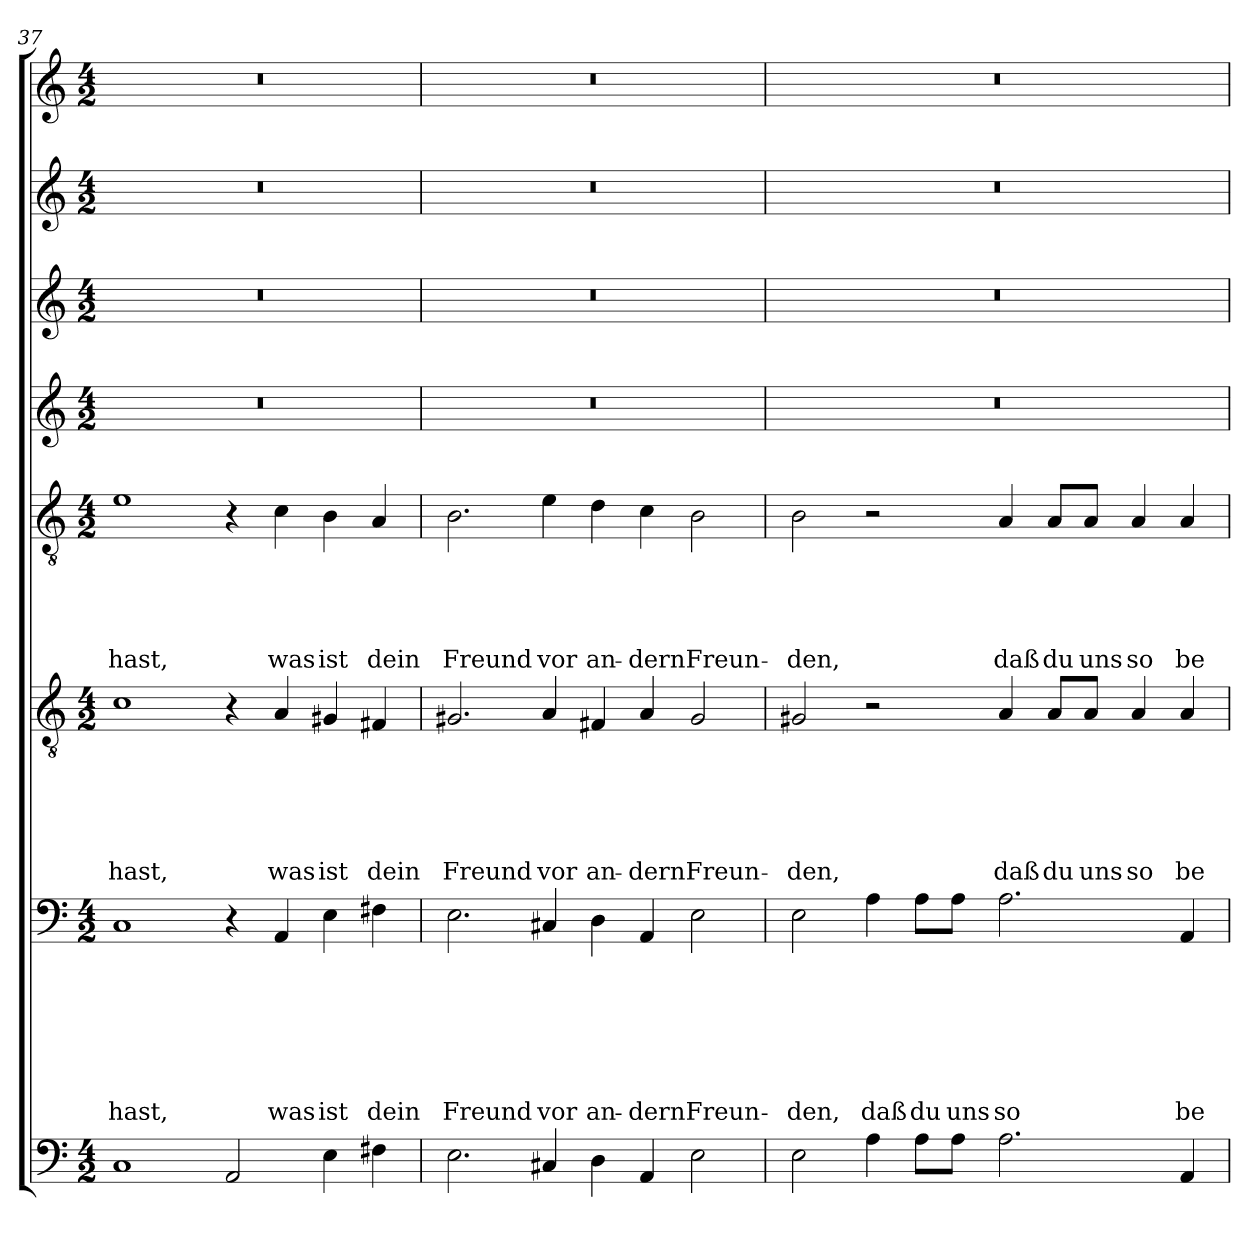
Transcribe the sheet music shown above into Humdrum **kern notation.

**kern	**kern	**text	**text	**text	**text	**text	**text	**text	**kern	**text	**text	**text	**text	**text	**text	**kern	**text	**text	**text	**text	**text	**kern	**kern	**kern	**kern
*part8	*part7	*part7	*part7	*part7	*part7	*part7	*part7	*part7	*part6	*part6	*part6	*part6	*part6	*part6	*part6	*part5	*part5	*part5	*part5	*part5	*part5	*part4	*part3	*part2	*part1
*staff8	*staff7	*staff7	*staff7	*staff7	*staff7	*staff7	*staff7	*staff7	*staff6	*staff6	*staff6	*staff6	*staff6	*staff6	*staff6	*staff5	*staff5	*staff5	*staff5	*staff5	*staff5	*staff4	*staff3	*staff2	*staff1
*clefF4	*clefF4	*	*	*	*	*	*	*	*clefGv2	*	*	*	*	*	*	*clefGv2	*	*	*	*	*	*clefG2	*clefG2	*clefG2	*clefG2
*k[]	*k[]	*	*	*	*	*	*	*	*k[]	*	*	*	*	*	*	*k[]	*	*	*	*	*	*k[]	*k[]	*k[]	*k[]
*C:	*C:	*	*	*	*	*	*	*	*C:	*	*	*	*	*	*	*C:	*	*	*	*	*	*C:	*C:	*C:	*C:
*M4/2	*M4/2	*	*	*	*	*	*	*	*M4/2	*	*	*	*	*	*	*M4/2	*	*	*	*	*	*M4/2	*M4/2	*M4/2	*M4/2
=37	=37	=37	=37	=37	=37	=37	=37	=37	=37	=37	=37	=37	=37	=37	=37	=37	=37	=37	=37	=37	=37	=37	=37	=37	=37
!	!	!	!	!	!	!	!	!LO:LY:b	!	!	!	!	!	!	!LO:LY:b	!	!	!	!	!	!LO:LY:b	!	!	!	!
1C	1C	.	.	.	.	.	.	hast,	1c	.	.	.	.	.	hast,	1e	.	.	.	.	hast,	0r	0r	0r	0r
2AA/	4r	.	.	.	.	.	.	.	4r	.	.	.	.	.	.	4r	.	.	.	.	.	.	.	.	.
!	!	!	!	!	!	!	!	!LO:LY:b	!	!	!	!	!	!	!LO:LY:b	!	!	!	!	!	!LO:LY:b	!	!	!	!
.	4AA/	.	.	.	.	.	.	was	4A/	.	.	.	.	.	was	4c\	.	.	.	.	was	.	.	.	.
!	!	!	!	!	!	!	!	!LO:LY:b	!	!	!	!	!	!	!LO:LY:b	!	!	!	!	!	!LO:LY:b	!	!	!	!
4E\	4E\	.	.	.	.	.	.	ist	4G#X/	.	.	.	.	.	ist	4B\	.	.	.	.	ist	.	.	.	.
!	!	!	!	!	!	!	!	!LO:LY:b	!	!	!	!	!	!	!LO:LY:b	!	!	!	!	!	!LO:LY:b	!	!	!	!
4F#X\	4F#X\	.	.	.	.	.	.	dein	4F#X/	.	.	.	.	.	dein	4A/	.	.	.	.	dein	.	.	.	.
=38	=38	=38	=38	=38	=38	=38	=38	=38	=38	=38	=38	=38	=38	=38	=38	=38	=38	=38	=38	=38	=38	=38	=38	=38	=38
!	!	!	!	!	!	!	!	!LO:LY:b	!	!	!	!	!	!	!LO:LY:b	!	!	!	!	!	!LO:LY:b	!	!	!	!
2.E\	2.E\	.	.	.	.	.	.	Freund	2.G#X/	.	.	.	.	.	Freund	2.B\	.	.	.	.	Freund	0r	0r	0r	0r
!	!	!	!	!	!	!	!	!LO:LY:b	!	!	!	!	!	!	!LO:LY:b	!	!	!	!	!	!LO:LY:b	!	!	!	!
4C#X/	4C#X/	.	.	.	.	.	.	vor	4A/	.	.	.	.	.	vor	4e\	.	.	.	.	vor	.	.	.	.
!	!	!	!	!	!	!	!	!LO:LY:b	!	!	!	!	!	!	!LO:LY:b	!	!	!	!	!	!LO:LY:b	!	!	!	!
4D\	4D\	.	.	.	.	.	.	an-	4F#X/	.	.	.	.	.	an-	4d\	.	.	.	.	an-	.	.	.	.
!	!	!	!	!	!	!	!	!LO:LY:b	!	!	!	!	!	!	!LO:LY:b	!	!	!	!	!	!LO:LY:b	!	!	!	!
4AA/	4AA/	.	.	.	.	.	.	-dern	4A/	.	.	.	.	.	-dern	4c\	.	.	.	.	-dern	.	.	.	.
!	!	!	!	!	!	!	!	!LO:LY:b	!	!	!	!	!	!	!LO:LY:b	!	!	!	!	!	!LO:LY:b	!	!	!	!
2E\	2E\	.	.	.	.	.	.	Freun-	2G#/	.	.	.	.	.	Freun-	2B\	.	.	.	.	Freun-	.	.	.	.
!!LO:PB:g=z
=39	=39	=39	=39	=39	=39	=39	=39	=39	=39	=39	=39	=39	=39	=39	=39	=39	=39	=39	=39	=39	=39	=39	=39	=39	=39
!	!	!	!	!	!	!	!	!LO:LY:b	!	!	!	!	!	!	!LO:LY:b	!	!	!	!	!	!LO:LY:b	!	!	!	!
2E\	2E\	.	.	.	.	.	.	-den,	2G#X/	.	.	.	.	.	-den,	2B\	.	.	.	.	-den,	0r	0r	0r	0r
!	!	!	!	!	!	!	!	!LO:LY:b	!	!	!	!	!	!	!	!	!	!	!	!	!	!	!	!	!
4A\	4A\	.	.	.	.	.	.	daß	2r	.	.	.	.	.	.	2r	.	.	.	.	.	.	.	.	.
!	!	!	!	!	!	!	!	!LO:LY:b	!	!	!	!	!	!	!	!	!	!	!	!	!	!	!	!	!
8A\L	8A\L	.	.	.	.	.	.	du	.	.	.	.	.	.	.	.	.	.	.	.	.	.	.	.	.
!	!	!	!	!	!	!	!	!LO:LY:b	!	!	!	!	!	!	!	!	!	!	!	!	!	!	!	!	!
8A\J	8A\J	.	.	.	.	.	.	uns	.	.	.	.	.	.	.	.	.	.	.	.	.	.	.	.	.
!	!	!	!	!	!	!	!	!LO:LY:b	!	!	!	!	!	!	!LO:LY:b	!	!	!	!	!	!LO:LY:b	!	!	!	!
2.A\	2.A\	.	.	.	.	.	.	so	4A/	.	.	.	.	.	daß	4A/	.	.	.	.	daß	.	.	.	.
!	!	!	!	!	!	!	!	!	!	!	!	!	!	!	!LO:LY:b	!	!	!	!	!	!LO:LY:b	!	!	!	!
.	.	.	.	.	.	.	.	.	8A/L	.	.	.	.	.	du	8A/L	.	.	.	.	du	.	.	.	.
!	!	!	!	!	!	!	!	!	!	!	!	!	!	!	!LO:LY:b	!	!	!	!	!	!LO:LY:b	!	!	!	!
.	.	.	.	.	.	.	.	.	8A/J	.	.	.	.	.	uns	8A/J	.	.	.	.	uns	.	.	.	.
!	!	!	!	!	!	!	!	!	!	!	!	!	!	!	!LO:LY:b	!	!	!	!	!	!LO:LY:b	!	!	!	!
.	.	.	.	.	.	.	.	.	4A/	.	.	.	.	.	so	4A/	.	.	.	.	so	.	.	.	.
!	!	!	!	!	!	!	!	!LO:LY:b	!	!	!	!	!	!	!LO:LY:b	!	!	!	!	!	!LO:LY:b	!	!	!	!
4AA/	4AA/	.	.	.	.	.	.	be-	4A/	.	.	.	.	.	be-	4A/	.	.	.	.	be-	.	.	.	.
=	=	=	=	=	=	=	=	=	=	=	=	=	=	=	=	=	=	=	=	=	=	=	=	=	=
*-	*-	*-	*-	*-	*-	*-	*-	*-	*-	*-	*-	*-	*-	*-	*-	*-	*-	*-	*-	*-	*-	*-	*-	*-	*-
